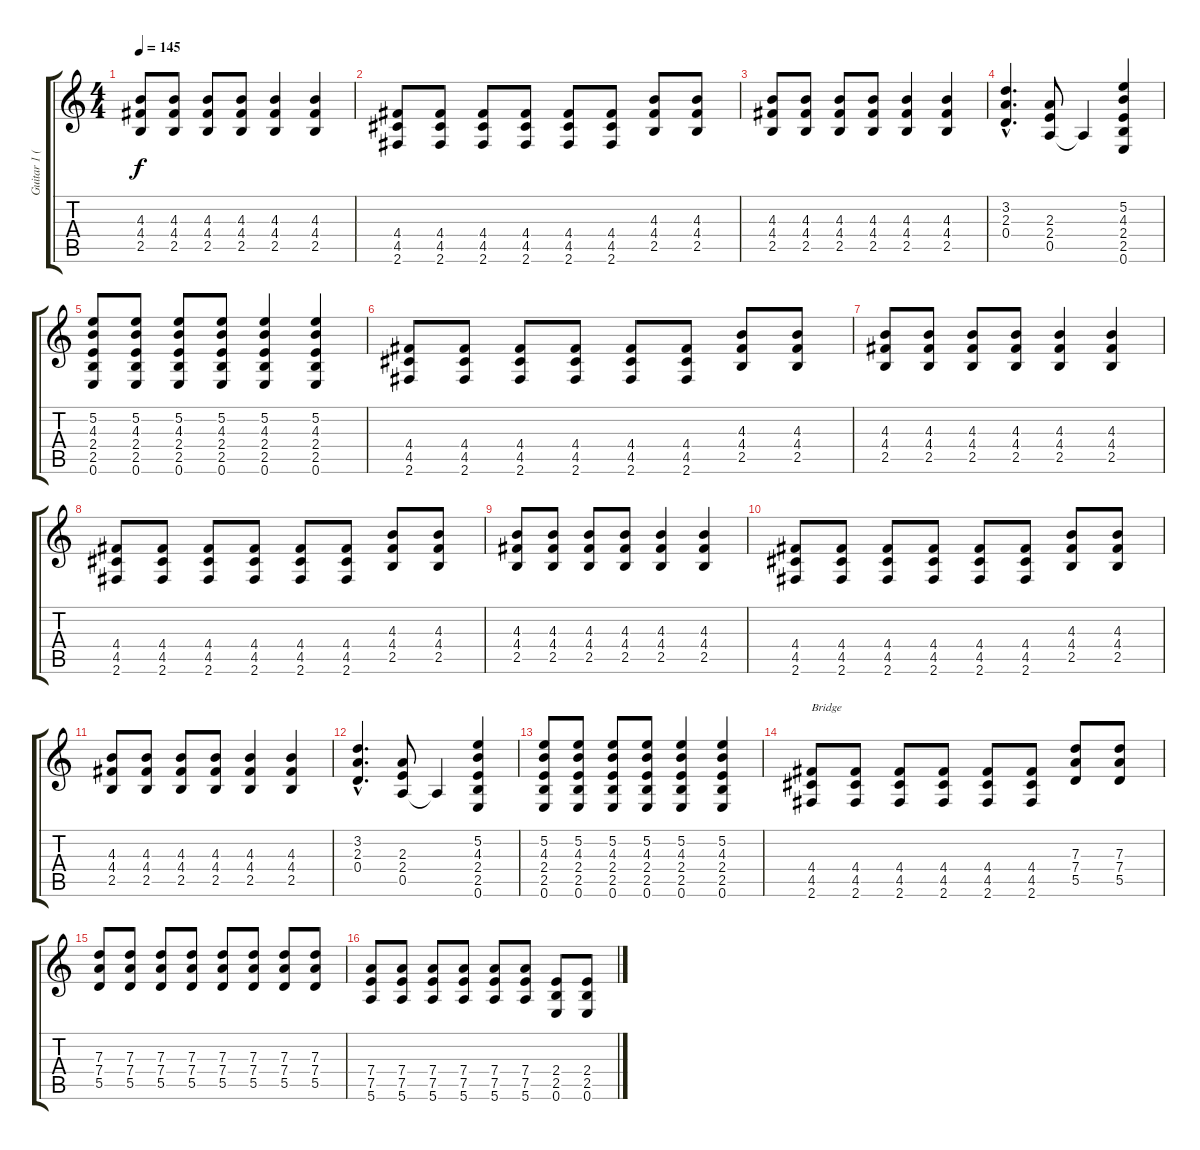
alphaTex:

\track ("Guitar 1 (Rhythm)" "Guitar 1 (") {instrument distortionguitar}
\staff {score tabs}
\tuning (E4 B3 G3 D3 A2 E2) {hide}
\ts (4 4)
\tempo 145
\clef g2
\ks c
(4.3 4.4 2.5).8{dy f} (4.3 4.4 2.5).8 (4.3 4.4 2.5).8 (4.3 4.4 2.5).8 (4.3 4.4 2.5).4 (4.3 4.4 2.5).4 |
(4.4 4.5 2.6).8 (4.4 4.5 2.6).8 (4.4 4.5 2.6).8 (4.4 4.5 2.6).8 (4.4 4.5 2.6).8 (4.4 4.5 2.6).8 (4.3 4.4 2.5).8 (4.3 4.4 2.5).8 |
(4.3 4.4 2.5).8 (4.3 4.4 2.5).8 (4.3 4.4 2.5).8 (4.3 4.4 2.5).8 (4.3 4.4 2.5).4 (4.3 4.4 2.5).4 |
(3.2{hac} 2.3{hac} 0.4{hac}).4{d} (2.3 2.4 0.5).8 0.5{t}.4 (5.2 4.3 2.4 2.5 0.6).4 |
(5.2 4.3 2.4 2.5 0.6).8 (5.2 4.3 2.4 2.5 0.6).8 (5.2 4.3 2.4 2.5 0.6).8 (5.2 4.3 2.4 2.5 0.6).8 (5.2 4.3 2.4 2.5 0.6).4 (5.2 4.3 2.4 2.5 0.6).4 |
(4.4 4.5 2.6).8 (4.4 4.5 2.6).8 (4.4 4.5 2.6).8 (4.4 4.5 2.6).8 (4.4 4.5 2.6).8 (4.4 4.5 2.6).8 (4.3 4.4 2.5).8 (4.3 4.4 2.5).8 |
(4.3 4.4 2.5).8 (4.3 4.4 2.5).8 (4.3 4.4 2.5).8 (4.3 4.4 2.5).8 (4.3 4.4 2.5).4 (4.3 4.4 2.5).4 |
(4.4 4.5 2.6).8 (4.4 4.5 2.6).8 (4.4 4.5 2.6).8 (4.4 4.5 2.6).8 (4.4 4.5 2.6).8 (4.4 4.5 2.6).8 (4.3 4.4 2.5).8 (4.3 4.4 2.5).8 |
(4.3 4.4 2.5).8 (4.3 4.4 2.5).8 (4.3 4.4 2.5).8 (4.3 4.4 2.5).8 (4.3 4.4 2.5).4 (4.3 4.4 2.5).4 |
(4.4 4.5 2.6).8 (4.4 4.5 2.6).8 (4.4 4.5 2.6).8 (4.4 4.5 2.6).8 (4.4 4.5 2.6).8 (4.4 4.5 2.6).8 (4.3 4.4 2.5).8 (4.3 4.4 2.5).8 |
(4.3 4.4 2.5).8 (4.3 4.4 2.5).8 (4.3 4.4 2.5).8 (4.3 4.4 2.5).8 (4.3 4.4 2.5).4 (4.3 4.4 2.5).4 |
(3.2{hac} 2.3{hac} 0.4{hac}).4{d} (2.3 2.4 0.5).8 0.5{t}.4 (5.2 4.3 2.4 2.5 0.6).4 |
(5.2 4.3 2.4 2.5 0.6).8 (5.2 4.3 2.4 2.5 0.6).8 (5.2 4.3 2.4 2.5 0.6).8 (5.2 4.3 2.4 2.5 0.6).8 (5.2 4.3 2.4 2.5 0.6).4 (5.2 4.3 2.4 2.5 0.6).4 |
(4.4 4.5 2.6).8{txt "Bridge"} (4.4 4.5 2.6).8 (4.4 4.5 2.6).8 (4.4 4.5 2.6).8 (4.4 4.5 2.6).8 (4.4 4.5 2.6).8 (7.3 7.4 5.5).8 (7.3 7.4 5.5).8 |
(7.3 7.4 5.5).8 (7.3 7.4 5.5).8 (7.3 7.4 5.5).8 (7.3 7.4 5.5).8 (7.3 7.4 5.5).8 (7.3 7.4 5.5).8 (7.3 7.4 5.5).8 (7.3 7.4 5.5).8 |
(7.4 7.5 5.6).8 (7.4 7.5 5.6).8 (7.4 7.5 5.6).8 (7.4 7.5 5.6).8 (7.4 7.5 5.6).8 (7.4 7.5 5.6).8 (2.4 2.5 0.6).8 (2.4 2.5 0.6).8
